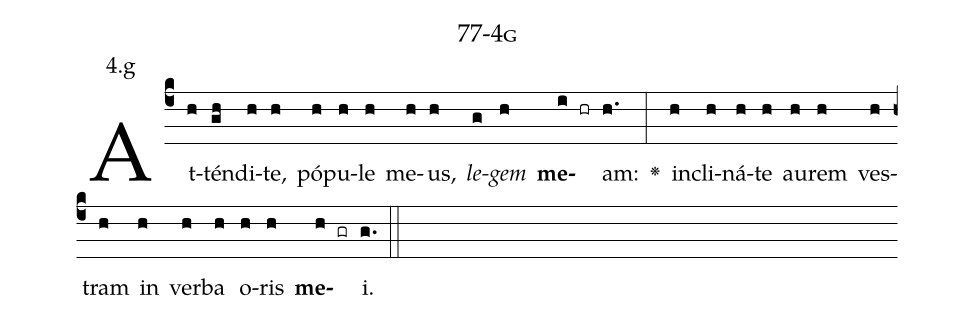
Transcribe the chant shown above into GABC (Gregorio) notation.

name: 77-4g;
annotation: 4.g;
%%
(c4)At(h)tén(gh)di(h)te,(h) pó(h)pu(h)le(h) me(h)us,(h) <i>le</i>(g)<i>gem</i>(h) <b>me</b>(i hr)am:(h.) <v>\greheightstar</v>(:) in(h)cli(h)ná(h)te(h) au(h)rem(h) ves(h)tram(h) in(h) ver(h)ba(h) o(h)ris(h) <b>me</b>(h gr)i.(g.) (::)


%E(h) u(h) o(h) u(h) a(h) e.(g.) (::)
